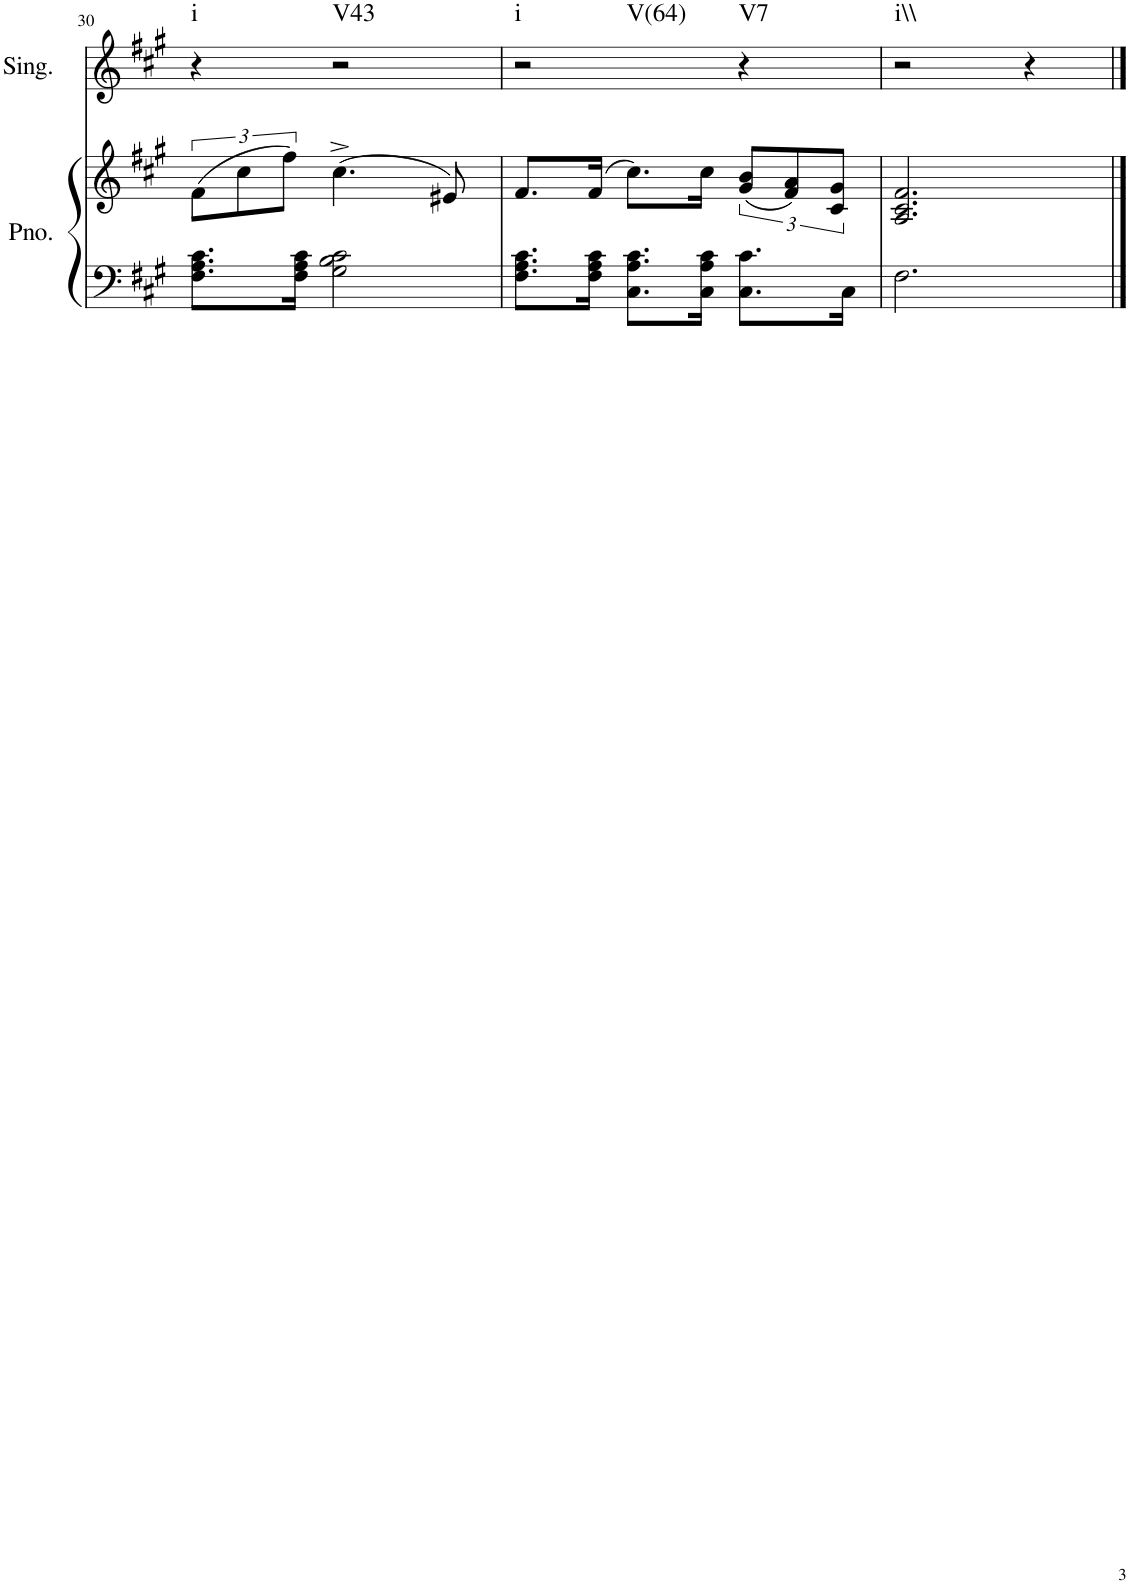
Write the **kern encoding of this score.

**kern	**kern	**kern	**harte
*part2	*part2	*part1	*part1
*staff3	*staff2	*staff1	*
*I"Pianoforte	*	*I"Singstimme	*
*I'Pno.	*	*I'Sing.	*
!!LO:PB:g=z
*clefF4	*clefG2	*clefG2	*
*k[f#c#g#]	*k[f#c#g#]	*k[f#c#g#]	*
*M3/4	*M3/4	*M3/4	*
=30	=30	=30	=30
!	!	!	!LO:H:kt=i
8.F#\ 8.A\ 8.c#\L	(12f#\L	4r	N
.	12cc#\	.	.
.	12ff#\J)	.	.
16F#\ 16A\ 16c#\Jk	.	.	.
!	!	!	!LO:H:kt=V43
2G#\ 2B\ 2c#\	(4.cc#^\	2r	N
.	8e#X/)	.	.
=31	=31	=31	=31
!	!	!	!LO:H:n=1:kt=i
!	!	!	!LO:H:n=2:kt=V(64)
8.F#\ 8.A\ 8.c#\L	8.f#/L	2r	N N
16F#\ 16A\ 16c#\Jk	(16f#/Jk	.	.
8.C#\ 8.A\ 8.c#\L	8.cc#\L)	.	.
16C#\ 16A\ 16c#\Jk	16cc#\Jk	.	.
!	!	!	!LO:H:kt=V7
8.C#\ 8.c#\L	(12g#/ 12b/L	4r	N
.	12f#/ 12a/)	.	.
.	12c#/ 12g#/J	.	.
16C#\Jk	.	.	.
=32	=32	=32	=32
!	!	!	!LO:H:kt=i\\
2.F#\	2.A/ 2.c#/ 2.f#/	2r	N
.	.	4r	.
==	==	==	==
*-	*-	*-	*-
